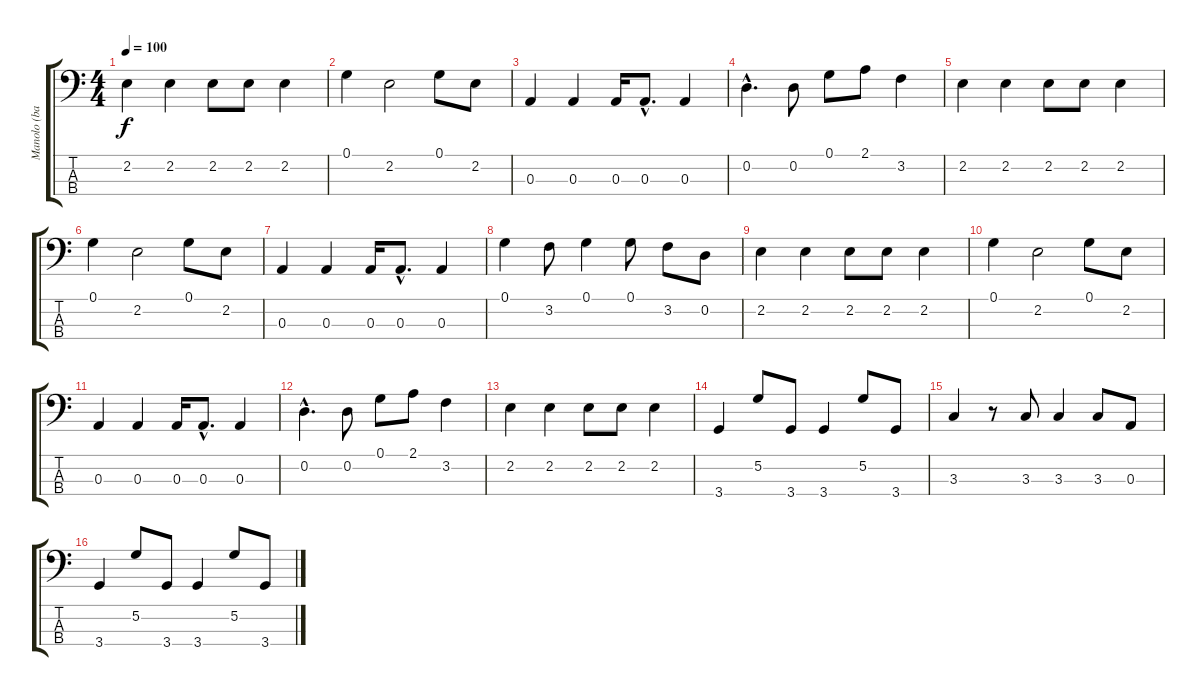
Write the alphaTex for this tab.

\track ("Manolo (bajo)" "Manolo (ba") {instrument electricbassfinger}
\staff {score tabs}
\tuning (G2 D2 A1 E1) {hide}
\ts (4 4)
\tempo 100
\clef f4
\ks c
2.2.4{dy f} 2.2.4 2.2.8 2.2.8 2.2.4 |
0.1.4 2.2.2 0.1.8 2.2.8 |
0.3.4 0.3.4 0.3.16 0.3{hac}.8{d} 0.3.4 |
0.2{hac}.4{d} 0.2.8 0.1.8 2.1.8 3.2.4 |
2.2.4 2.2.4 2.2.8 2.2.8 2.2.4 |
0.1.4 2.2.2 0.1.8 2.2.8 |
0.3.4 0.3.4 0.3.16 0.3{hac}.8{d} 0.3.4 |
0.1.4 3.2.8 0.1.4 0.1.8 3.2.8 0.2.8 |
2.2.4 2.2.4 2.2.8 2.2.8 2.2.4 |
0.1.4 2.2.2 0.1.8 2.2.8 |
0.3.4 0.3.4 0.3.16 0.3{hac}.8{d} 0.3.4 |
0.2{hac}.4{d} 0.2.8 0.1.8 2.1.8 3.2.4 |
2.2.4 2.2.4 2.2.8 2.2.8 2.2.4 |
3.4.4 5.2.8 3.4.8 3.4.4 5.2.8 3.4.8 |
3.3.4 r.8 3.3.8 3.3.4 3.3.8 0.3.8 |
3.4.4 5.2.8 3.4.8 3.4.4 5.2.8 3.4.8
